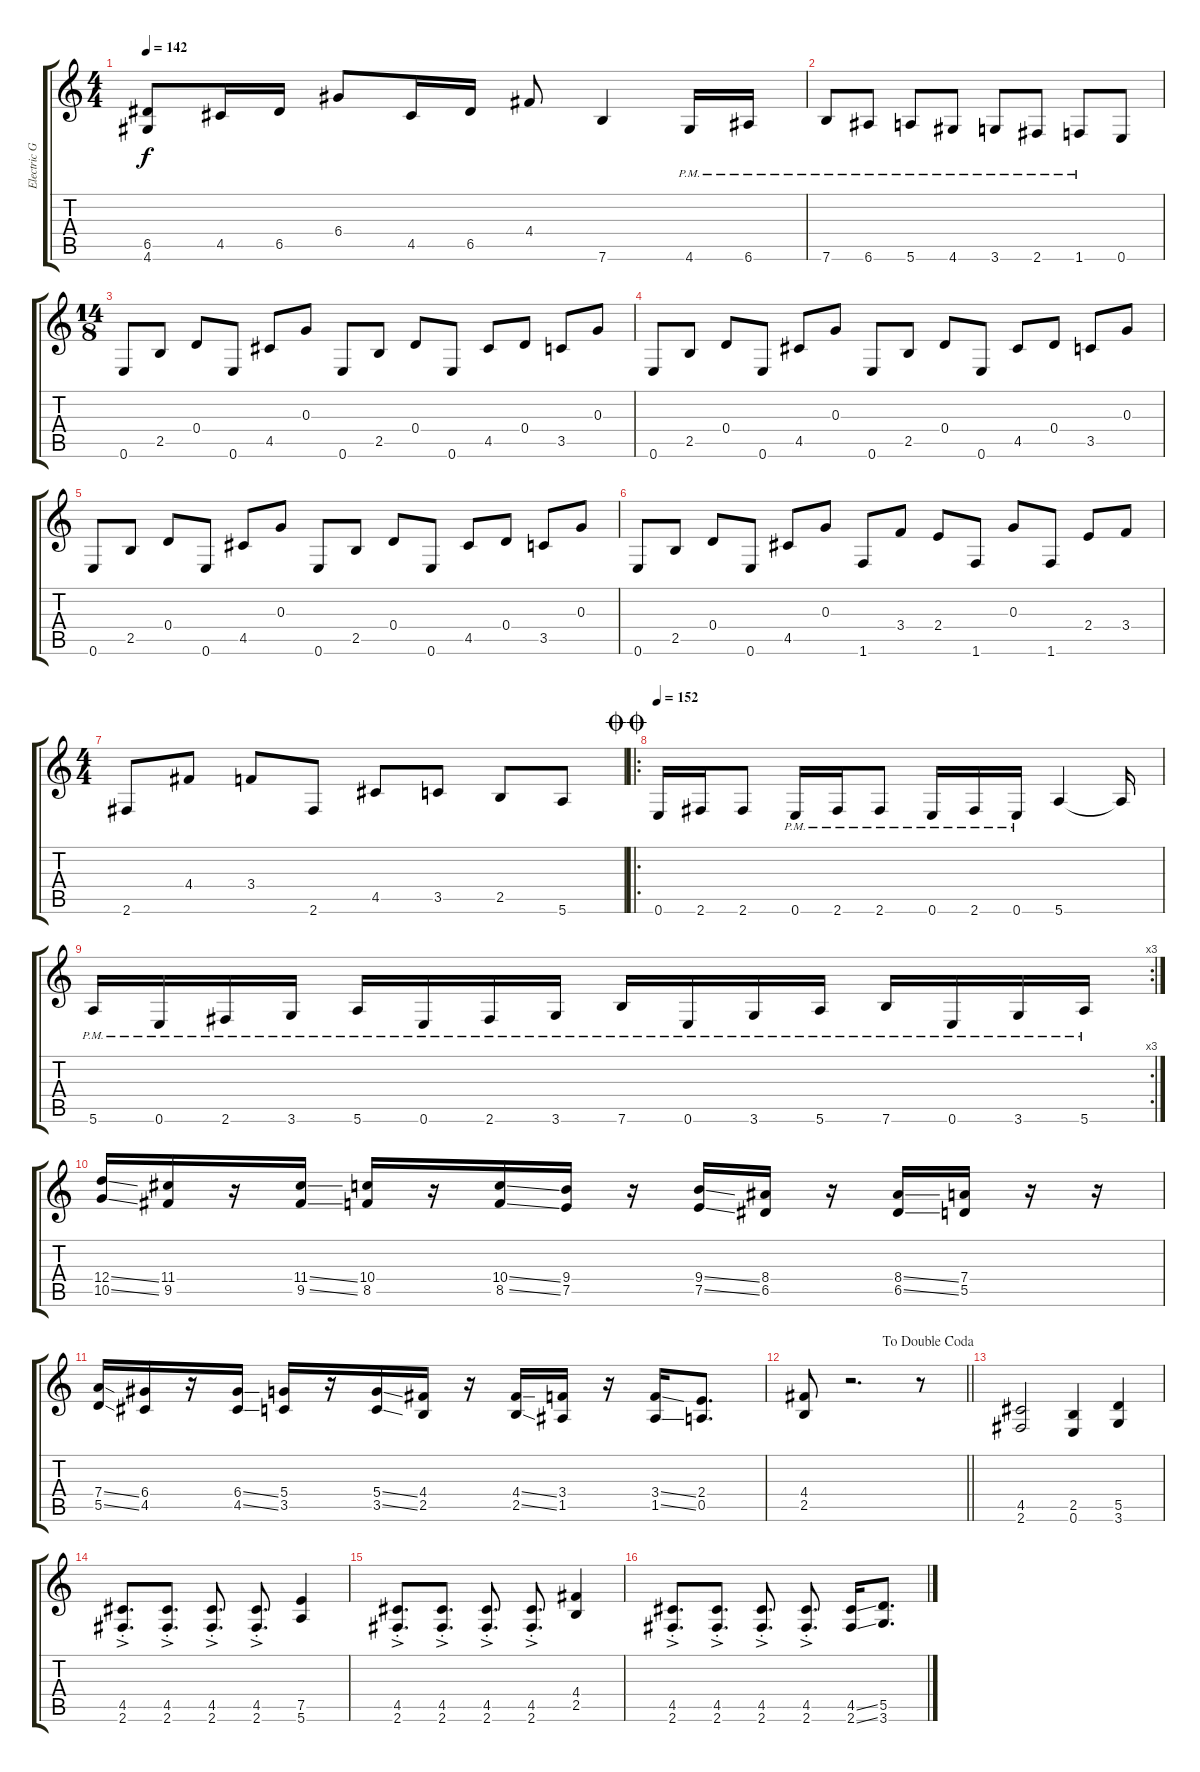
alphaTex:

\track ("Electric Guitar" "Electric G") {instrument distortionguitar}
\staff {score tabs}
\tuning (E4 B3 G3 D3 A2 E2) {hide}
\ts (4 4)
\tempo 142
\clef g2
\ks c
(6.5{t} 4.6{t}).8{dy f} 4.5.16 6.5.16 6.4.8 4.5.16 6.5.16 4.4.8 7.6.4 4.6{pm}.16 6.6{pm}.16 |
7.6{pm}.8 6.6{pm}.8 5.6{pm}.8 4.6{pm}.8 3.6{pm}.8 2.6{pm}.8 1.6{pm}.8 0.6.8 |
\ts (14 8)
0.6.8 2.5.8 0.4.8 0.6.8 4.5.8 0.3.8 0.6.8 2.5.8 0.4.8 0.6.8 4.5.8 0.4.8 3.5.8 0.3.8 |
0.6.8 2.5.8 0.4.8 0.6.8 4.5.8 0.3.8 0.6.8 2.5.8 0.4.8 0.6.8 4.5.8 0.4.8 3.5.8 0.3.8 |
0.6.8 2.5.8 0.4.8 0.6.8 4.5.8 0.3.8 0.6.8 2.5.8 0.4.8 0.6.8 4.5.8 0.4.8 3.5.8 0.3.8 |
0.6.8 2.5.8 0.4.8 0.6.8 4.5.8 0.3.8 1.6.8 3.4.8 2.4.8 1.6.8 0.3.8 1.6.8 2.4.8 3.4.8 |
\ts (4 4)
2.6.8 4.4.8 3.4.8 2.6.8 4.5.8 3.5.8 2.5.8 5.6.8 |
\ro
\jump doublecoda
\tempo 152
0.6.16 2.6.16 2.6.8 0.6{pm}.16 2.6{pm}.16 2.6{pm}.8 0.6{pm}.16 2.6{pm}.16 0.6{pm}.16 5.6.4 5.6{t}.16 |
\rc 3
5.6{pm}.16 0.6{pm}.16 2.6{pm}.16 3.6{pm}.16 5.6{pm}.16 0.6{pm}.16 2.6{pm}.16 3.6{pm}.16 7.6{pm}.16 0.6{pm}.16 3.6{pm}.16 5.6{pm}.16 7.6{pm}.16 0.6{pm}.16 3.6{pm}.16 5.6{pm}.16 |
(12.4{ss} 10.5{ss}).16 (11.4 9.5).16 r.16 (11.4{ss} 9.5{ss}).16 (10.4 8.5).16 r.16 (10.4{ss} 8.5{ss}).16 (9.4 7.5).16 r.16 (9.4{ss} 7.5{ss}).16 (8.4 6.5).16 r.16 (8.4{ss} 6.5{ss}).16 (7.4 5.5).16 r.16 r.16 |
(7.4{ss} 5.5{ss}).16 (6.4 4.5).16 r.16 (6.4{ss} 4.5{ss}).16 (5.4 3.5).16 r.16 (5.4{ss} 3.5{ss}).16 (4.4 2.5).16 r.16 (4.4{ss} 2.5{ss}).16 (3.4 1.5).16 r.16 (3.4{ss} 1.5{ss}).16 (2.4 0.5).8{d} |
\jump dadoublecoda
\barLineRight lightlight
(4.4 2.5).8 r.2{d} r.8 |
(4.5 2.6).2 (2.5 0.6).4 (5.5 3.6).4 |
(4.5{ac st} 2.6{ac st}).8{d} (4.5{ac st} 2.6{ac st}).8{d} (4.5{ac st} 2.6{ac st}).8{d} (4.5{ac st} 2.6{ac st}).8{d} (7.5 5.6).4 |
(4.5{ac st} 2.6{ac st}).8{d} (4.5{ac st} 2.6{ac st}).8{d} (4.5{ac st} 2.6{ac st}).8{d} (4.5{ac st} 2.6{ac st}).8{d} (4.4 2.5).4 |
(4.5{ac st} 2.6{ac st}).8{d} (4.5{ac st} 2.6{ac st}).8{d} (4.5{ac st} 2.6{ac st}).8{d} (4.5{ac st} 2.6{ac st}).8{d} (4.5{ss} 2.6{ss}).16 (5.5 3.6).8{d}
